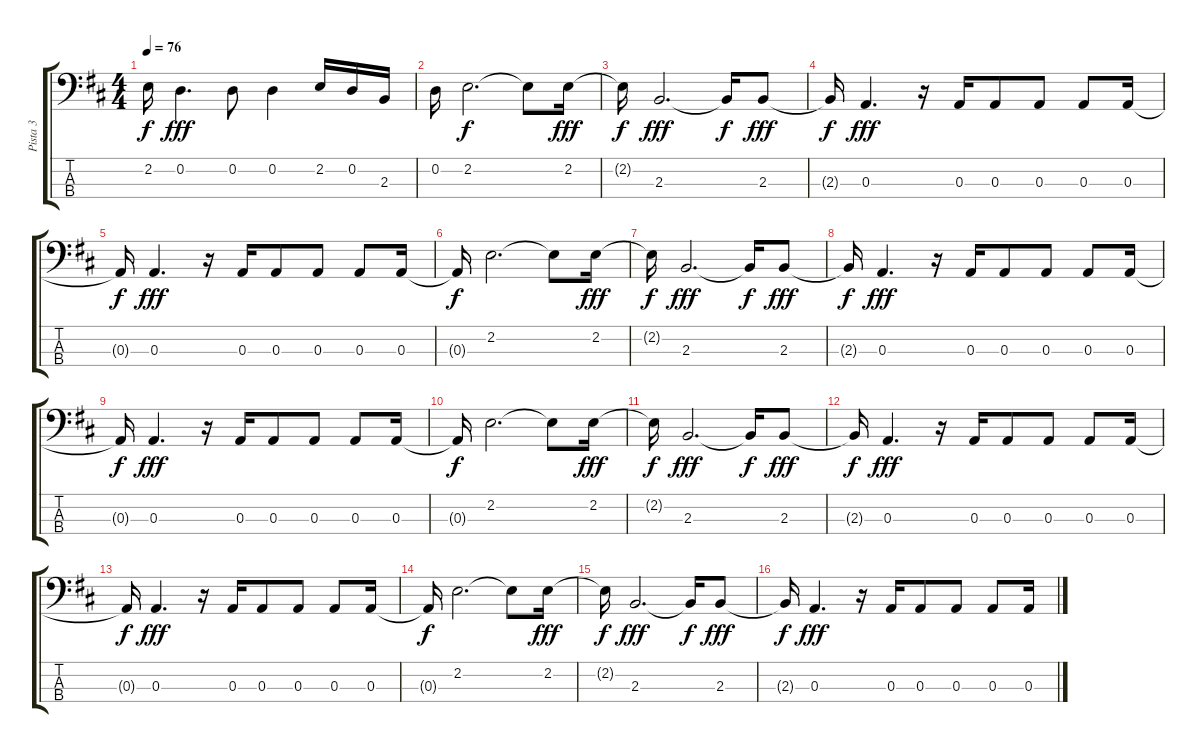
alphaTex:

\track ("Pista 3" "Pista 3") {instrument electricbasspick}
\staff {score tabs}
\tuning (G2 D2 A1 E1) {hide}
\ts (4 4)
\tempo 76
\clef f4
\ks d
2.2{t}.16{dy f} 0.2.4{d dy fff} 0.2.8 0.2.4 2.2.16 0.2.16 2.3.16 |
0.2.16 2.2.2{d dy f} 2.2{t}.8 2.2.16{dy fff} |
2.2{t}.16{dy f} 2.3.2{d dy fff} 2.3{t}.16{dy f} 2.3.8{dy fff} |
2.3{t}.16{dy f} 0.3.4{d dy fff} r.16 0.3.16 0.3.8 0.3.8 0.3.8 0.3.16 |
0.3{t}.16{dy f} 0.3.4{d dy fff} r.16 0.3.16 0.3.8 0.3.8 0.3.8 0.3.16 |
0.3{t}.16{dy f} 2.2.2{d} 2.2{t}.8 2.2.16{dy fff} |
2.2{t}.16{dy f} 2.3.2{d dy fff} 2.3{t}.16{dy f} 2.3.8{dy fff} |
2.3{t}.16{dy f} 0.3.4{d dy fff} r.16 0.3.16 0.3.8 0.3.8 0.3.8 0.3.16 |
0.3{t}.16{dy f} 0.3.4{d dy fff} r.16 0.3.16 0.3.8 0.3.8 0.3.8 0.3.16 |
0.3{t}.16{dy f} 2.2.2{d} 2.2{t}.8 2.2.16{dy fff} |
2.2{t}.16{dy f} 2.3.2{d dy fff} 2.3{t}.16{dy f} 2.3.8{dy fff} |
2.3{t}.16{dy f} 0.3.4{d dy fff} r.16 0.3.16 0.3.8 0.3.8 0.3.8 0.3.16 |
0.3{t}.16{dy f} 0.3.4{d dy fff} r.16 0.3.16 0.3.8 0.3.8 0.3.8 0.3.16 |
0.3{t}.16{dy f} 2.2.2{d} 2.2{t}.8 2.2.16{dy fff} |
2.2{t}.16{dy f} 2.3.2{d dy fff} 2.3{t}.16{dy f} 2.3.8{dy fff} |
2.3{t}.16{dy f} 0.3.4{d dy fff} r.16 0.3.16 0.3.8 0.3.8 0.3.8 0.3.16
